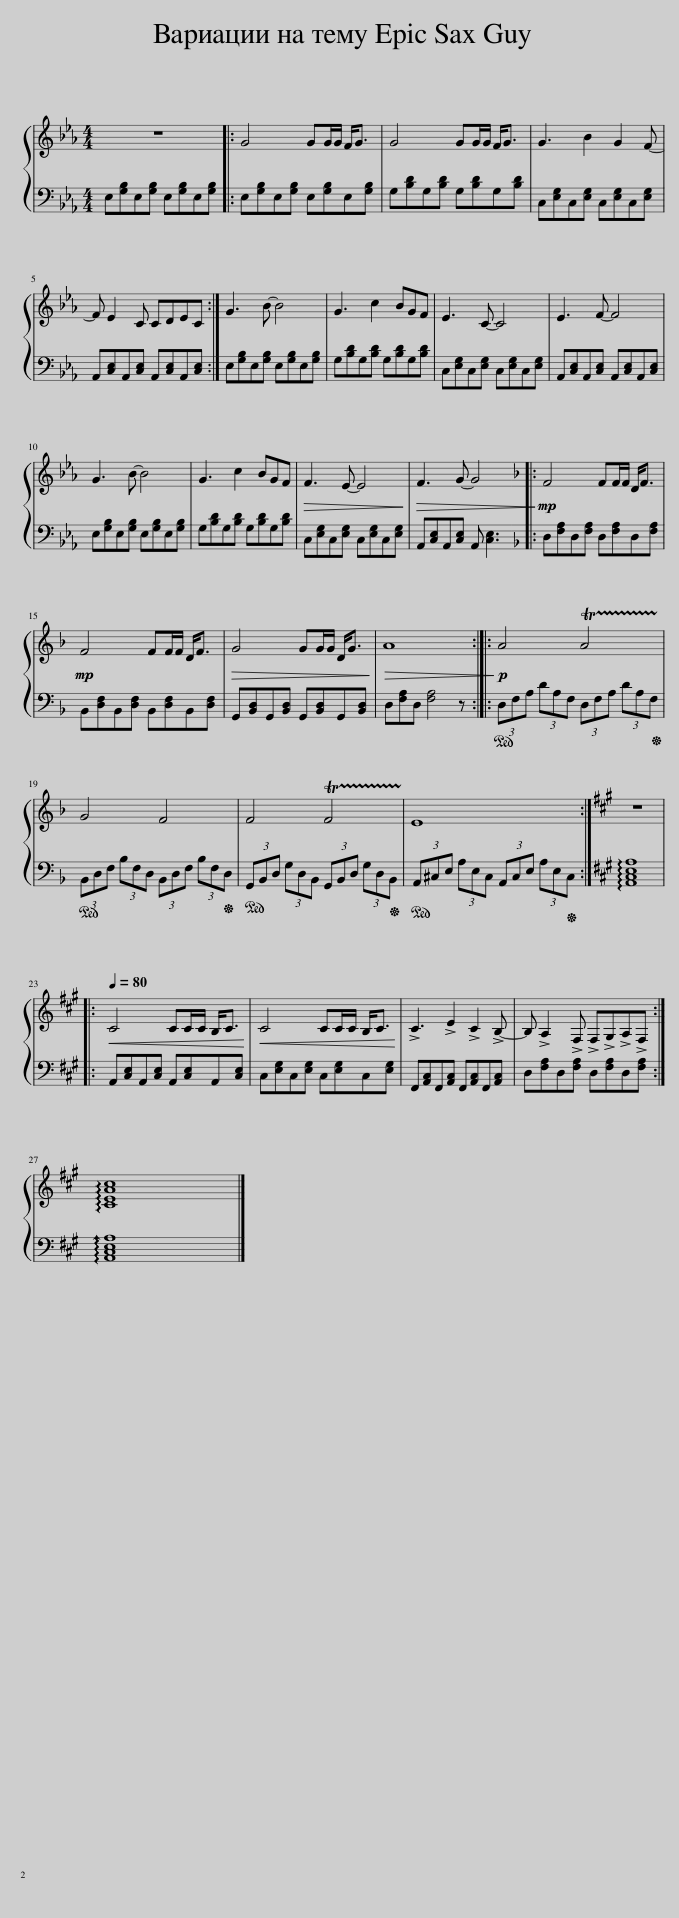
X:1
%%score { 1 | 2 }
L:1/8
M:4/4
I:linebreak $
K:Eb
V:1 treble
V:2 bass
V:1
 z8 |: G4 GG/G/ F<G | G4 GG/G/ F<G | G3 B2 G2 F- |$ F E2 C CDEC :| %5
 G3 B- B4 | G3 c2 BGF | E3 C- C4 | E3 F- F4 |$ G3 B- B4 | %10
 G3 c2 BGF |!>(! F3 E- E4!>)! |!>(! F3 G- G4!>)! |:[K:F]!mp! F4 FF/F/ D<F |$!mp! F4 FF/F/ D<F | %15
!>(! G4 GG/G/ D<G!>)! |!>(! A8!>)! ::!p! A4 !trill(!TA4!trill)! |$ G4 F4 | F4 !trill(!TF4!trill)! | %20
 E8 :|[K:A] z8 |:$[Q:1/4=80]!<(! C4 CC/C/ B,<C!<)! |!<(! C4 CC/C/ B,<C!<)! | !>!C3 !>!E2 !>!C2 !>!B,- | %25
 B, !>!A,2 !>!F, !>!F,!>!G,!>!A,!>!F, :|$ !arpeggio![CEAc]8 |] %27
V:2
 E,[G,B,]E,[G,B,] E,[G,B,]E,[G,B,] |: E,[G,B,]E,[G,B,] E,[G,B,]E,[G,B,] | G,[B,D]G,[B,D] G,[B,D]G,[B,D] | C,[E,G,]C,[E,G,] C,[E,G,]C,[E,G,] |$ A,,[C,E,]A,,[C,E,] A,,[C,E,]A,,[C,E,] :| %5
 E,[G,B,]E,[G,B,] E,[G,B,]E,[G,B,] | G,[B,D]G,[B,D] G,[B,D]G,[B,D] | C,[E,G,]C,[E,G,] C,[E,G,]C,[E,G,] | A,,[C,E,]A,,[C,E,] A,,[C,E,]A,,[C,E,] |$ E,[G,B,]E,[G,B,] E,[G,B,]E,[G,B,] | %10
 G,[B,D]G,[B,D] G,[B,D]G,[B,D] | C,[E,G,]C,[E,G,] C,[E,G,]C,[E,G,] | A,,[C,E,]A,,[C,E,] A,, [C,E,]3 |:[K:F] D,[F,A,]D,[F,A,] D,[F,A,]D,[F,A,] |$ B,,[D,F,]B,,[D,F,] B,,[D,F,]B,,[D,F,] | %15
 G,,[B,,D,]G,,[B,,D,] G,,[B,,D,]G,,[B,,D,] | D,[F,A,]D, [F,A,]4 z ::!ped! (3D,F,A, (3DA,F, (3D,F,A, (3DA,!ped-up!F, |$!ped! (3B,,D,F, (3B,F,D, (3B,,D,F, (3B,F,!ped-up!D, |!ped! (3G,,B,,D, (3G,D,B,, (3G,,B,,D, (3G,D,!ped-up!B,, | %20
!ped! (3A,,^C,E, (3A,E,C, (3A,,C,E, (3A,E,!ped-up!C, :|[K:A] !arpeggio![A,,C,E,A,]8 |:$ A,,[C,E,]A,,[C,E,] A,,[C,E,]A,,[C,E,] | C,[E,G,]C,[E,G,] C,[E,G,]C,[E,G,] | F,,[A,,C,]F,,[A,,C,] F,,[A,,C,]F,,[A,,C,] | %25
 D,[F,A,]D,[F,A,] D,[F,A,]D,[F,A,] :|$ !arpeggio![A,,C,E,A,]8 |] %27
